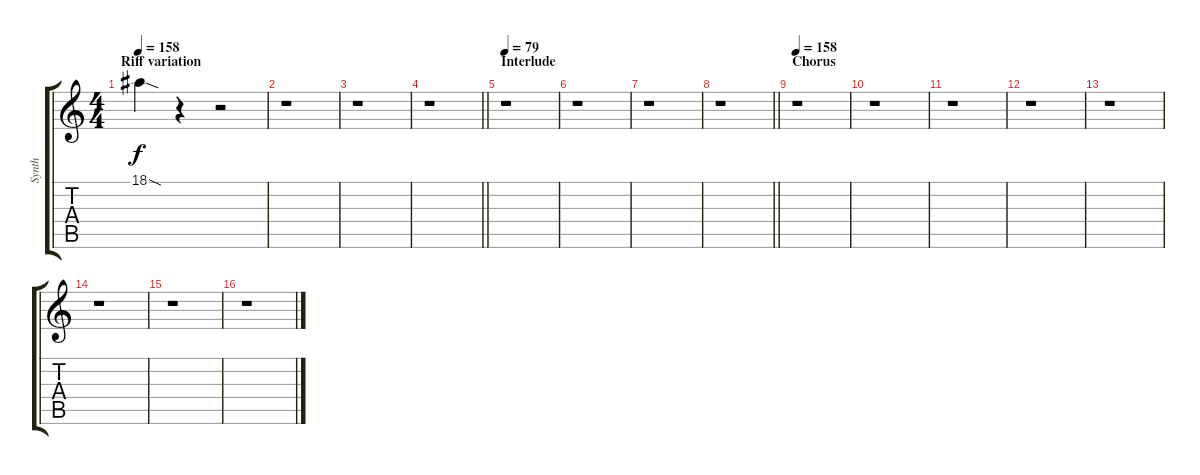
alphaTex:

\track ("Synth" "Synth") {instrument lead2sawtooth}
\staff {score tabs}
\tuning (E4 B3 G3 D3 A2 E2) {hide}
\ts (4 4)
\section ("" "Riff variation")
\tempo 158
\clef g2
\ks c
18.1{sod t}.4{dy f} r.4 r.2 |
r.1 |
r.1 |
\barLineRight lightlight
r.1 |
\section ("" "Interlude")
\tempo 79
r.1 |
r.1 |
r.1 |
\barLineRight lightlight
r.1 |
\section ("" "Chorus")
\tempo 158
r.1 |
r.1 |
r.1 |
r.1 |
r.1 |
r.1 |
r.1 |
r.1
